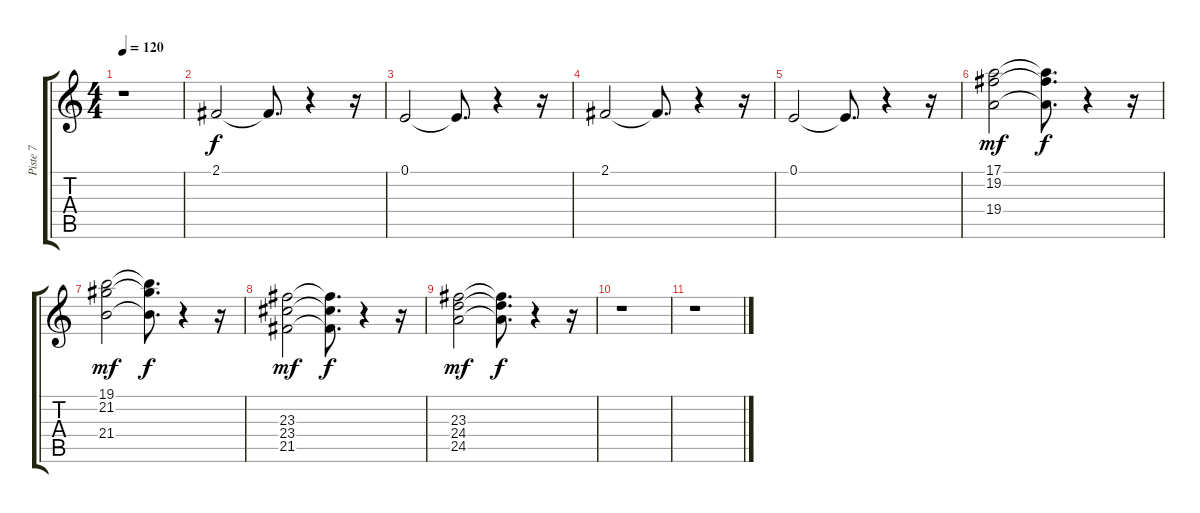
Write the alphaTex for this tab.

\track ("Piste 7" "Piste 7") {instrument pad8sweep}
\staff {score tabs}
\tuning (E4 B3 G3 D3 A2 E2) {hide}
\ts (4 4)
\tempo 120
\clef g2
\ks c
r.1{dy f} |
2.1.2 2.1{t}.8{d} r.4 r.16 |
0.1.2 0.1{t}.8{d} r.4 r.16 |
2.1.2 2.1{t}.8{d} r.4 r.16 |
0.1.2 0.1{t}.8{d} r.4 r.16 |
(17.1 19.2 19.4).2{dy mf} (17.1{t} 19.2{t} 19.4{t}).8{d dy f} r.4 r.16 |
(19.1 21.2 21.4).2{dy mf} (19.1{t} 21.2{t} 21.4{t}).8{d dy f} r.4 r.16 |
(23.3 23.4 21.5).2{dy mf} (23.3{t} 23.4{t} 21.5{t}).8{d dy f} r.4 r.16 |
(23.3 24.4 24.5).2{dy mf} (23.3{t} 24.4{t} 24.5{t}).8{d dy f} r.4 r.16 |
r.1 |
r.1
